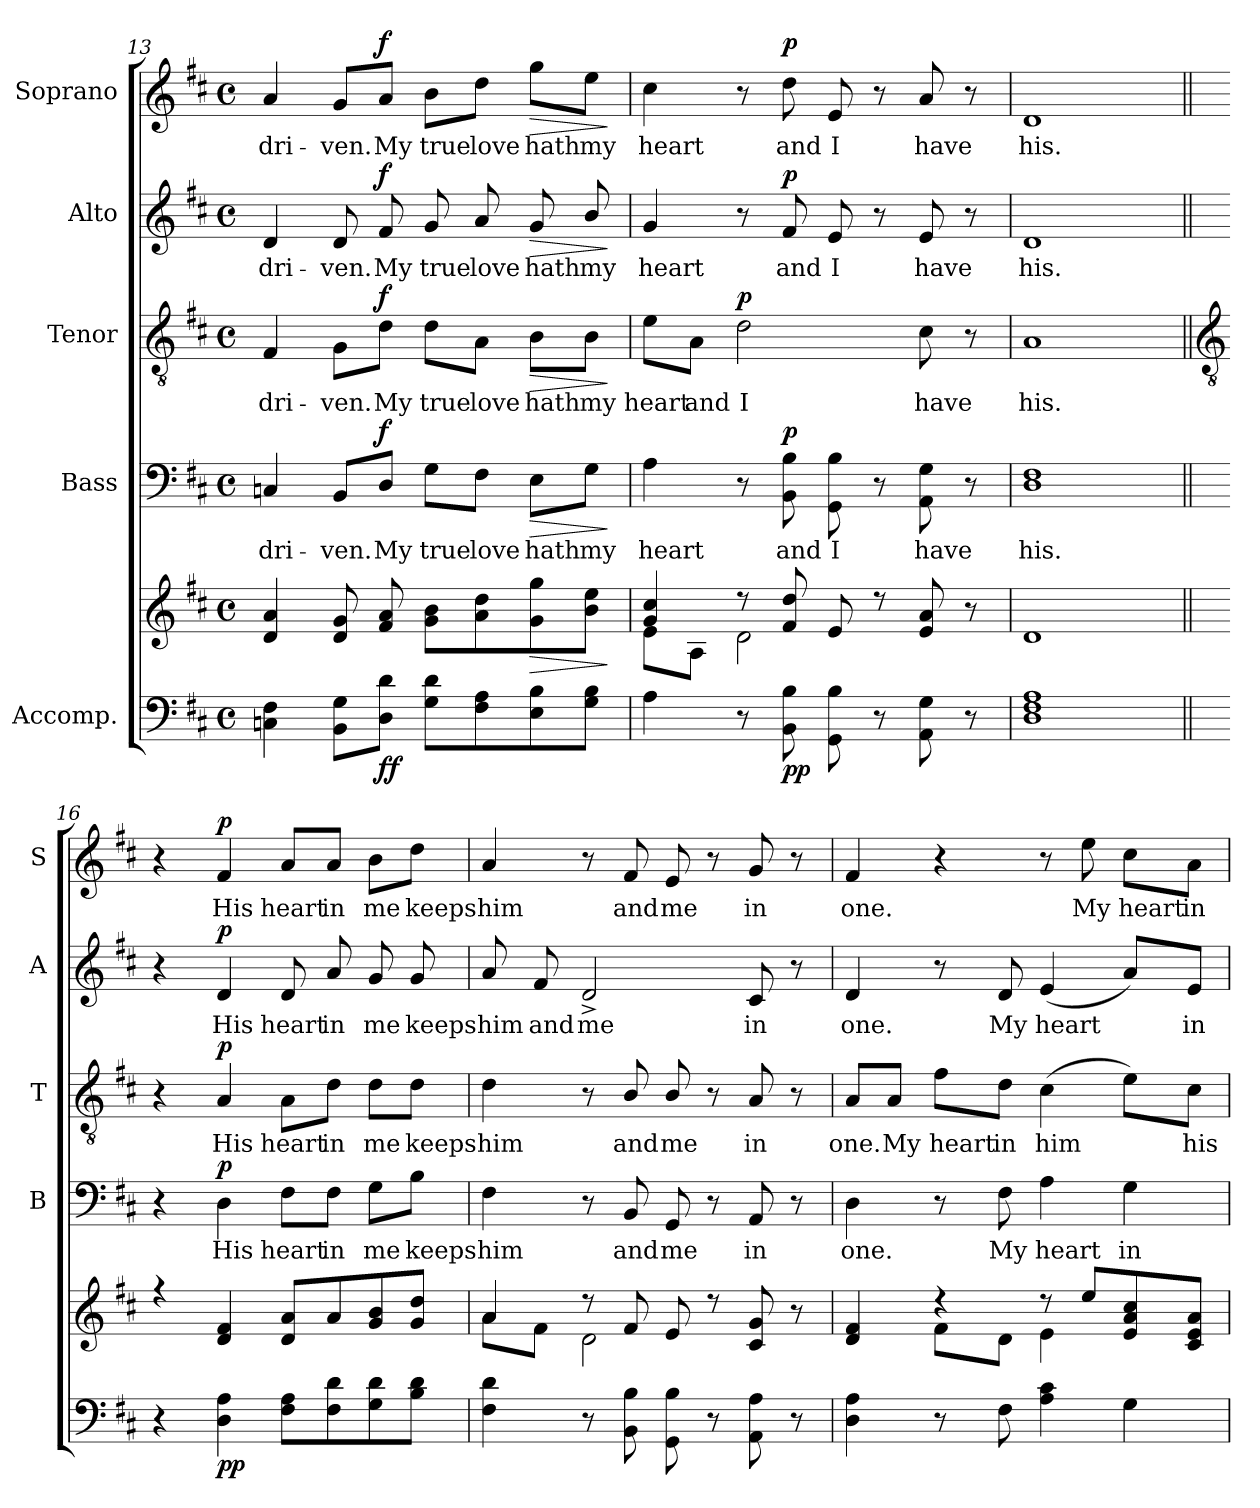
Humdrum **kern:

**kern	**kern	**dynam	**kern	**text	**dynam	**kern	**text	**dynam	**kern	**text	**dynam	**kern	**text	**dynam
*part5	*part5	*part5	*part4	*part4	*part4	*part3	*part3	*part3	*part2	*part2	*part2	*part1	*part1	*part1
*staff6	*staff5	*staff5/6	*staff4	*staff4	*staff4	*staff3	*staff3	*staff3	*staff2	*staff2	*staff2	*staff1	*staff1	*staff1
*I"Accomp.	*	*	*I"Bass	*	*	*I"Tenor	*	*	*I"Alto	*	*	*I"Soprano	*	*
*	*	*	*I'B	*	*	*I'T	*	*	*I'A	*	*	*I'S	*	*
!!LO:LB:g=z
*clefF4	*clefG2	*	*clefF4	*	*	*clefGv2	*	*	*clefG2	*	*	*clefG2	*	*
*k[f#c#]	*k[f#c#]	*	*k[f#c#]	*	*	*k[f#c#]	*	*	*k[f#c#]	*	*	*k[f#c#]	*	*
*D:	*D:	*	*D:	*	*	*D:	*	*	*D:	*	*	*D:	*	*
*M4/4	*M4/4	*	*M4/4	*	*	*M4/4	*	*	*M4/4	*	*	*M4/4	*	*
*met(c)	*met(c)	*	*met(c)	*	*	*met(c)	*	*	*met(c)	*	*	*met(c)	*	*
=13	=13	=13	=13	=13	=13	=13	=13	=13	=13	=13	=13	=13	=13	=13
*	*^	*	*	*	*	*	*	*	*	*	*	*	*	*
!	!	!	!	!	!LO:LY:b	!	!	!LO:LY:b	!	!	!LO:LY:b	!	!	!LO:LY:b	!
4Cn 4F#	4d 4a	1ryy	.	4Cn	dri-	.	4F#	dri-	.	4d	dri-	.	4a	dri-	.
!	!	!	!	!	!LO:LY:b	!	!	!LO:LY:b	!	!	!LO:LY:b	!	!	!LO:LY:b	!
8BB 8GL	8d 8g	.	.	8BB/L	-ven.	.	8G\L	-ven.	.	8d	-ven.	.	8g/L	-ven.	.
!	!	!	!LO:DY:b=2	!	!LO:LY:b	!	!	!LO:LY:b	!	!	!LO:LY:b	!	!	!LO:LY:b	!
!	!	!	!LO:DY:n=1:b	!	!	!LO:DY:b	!	!	!LO:DY:b	!	!	!LO:DY:b	!	!	!LO:DY:b
8D 8dJ	8f# 8a	.	f f	8D/J	My	f	8d\J	My	f	8f#	My	f	8a/J	My	f
!	!	!	!	!	!LO:LY:b	!	!	!LO:LY:b	!	!	!LO:LY:b	!	!	!LO:LY:b	!
8G 8dL	8g 8bL	.	.	8G\L	true	.	8d\L	true	.	8g	true	.	8b\L	true	.
!	!	!	!	!	!LO:LY:b	!	!	!LO:LY:b	!	!	!LO:LY:b	!	!	!LO:LY:b	!
8F# 8A	8a 8dd	.	.	8F#\J	love	.	8A\J	love	.	8a	love	.	8dd\J	love	.
!	!	!	!LO:HP:b	!	!LO:LY:b	!LO:HP:b	!	!LO:LY:b	!LO:HP:b	!	!LO:LY:b	!LO:HP:b	!	!LO:LY:b	!LO:HP:b
8E 8B	8g 8gg	.	>	8E\L	hath	>	8B\L	hath	>	8g	hath	>	8gg\L	hath	>
!	!	!	!	!	!LO:LY:b	!	!	!LO:LY:b	!	!	!LO:LY:b	!	!	!LO:LY:b	!
8G 8BJ	8b 8eeJ	.	.	8G\J	my	.	8B\J	my	.	8b/	my	.	8ee\J	my	.
*	*v	*v	*	*	*	*	*	*	*	*	*	*	*	*	*
.	.	]	.	.	]	.	.	]	.	.	]	.	.	]
=14	=14	=14	=14	=14	=14	=14	=14	=14	=14	=14	=14	=14	=14	=14
*	*^	*	*	*	*	*	*	*	*	*	*	*	*	*
!	!	!	!	!	!LO:LY:b	!	!	!LO:LY:b	!	!	!LO:LY:b	!	!	!LO:LY:b	!
4A	4g 4cc#	8e\L	.	4A	heart	.	8e\L	heart	.	4g	heart	.	4cc#	heart	.
!	!	!	!	!	!	!	!	!LO:LY:b	!	!	!	!	!	!	!
.	.	8A\J	.	.	.	.	8A\J	and	.	.	.	.	.	.	.
!	!	!	!	!	!	!	!	!LO:LY:b	!LO:DY:b	!	!	!	!	!	!
8r	8r	2d\	.	8r	.	.	2d	I	p	8r	.	.	8r	.	.
!	!	!	!LO:DY:b=2	!	!LO:LY:b	!	!	!	!	!	!LO:LY:b	!	!	!LO:LY:b	!
!	!	!	!LO:DY:n=1:b	!	!	!LO:DY:b	!	!	!	!	!	!LO:DY:b	!	!	!LO:DY:b
8BB 8B	8f# 8dd	.	p p	8BB 8B	and	p	.	.	.	8f#	and	p	8dd	and	p
!	!	!	!	!	!LO:LY:b	!	!	!	!	!	!LO:LY:b	!	!	!LO:LY:b	!
8GG 8B	8e	.	.	8GG 8B	I	.	.	.	.	8e	I	.	8e	I	.
8r	8r	.	.	8r	.	.	.	.	.	8r	.	.	8r	.	.
!	!	!	!	!	!LO:LY:b	!	!	!LO:LY:b	!	!	!LO:LY:b	!	!	!LO:LY:b	!
8AA 8G	8e 8a	4ryy	.	8AA 8G	have	.	8c#	have	.	8e	have	.	8a	have	.
8r	8r	.	.	8r	.	.	8r	.	.	8r	.	.	8r	.	.
=15	=15	=15	=15	=15	=15	=15	=15	=15	=15	=15	=15	=15	=15	=15	=15
!	!	!	!	!	!LO:LY:b	!	!	!LO:LY:b	!	!	!LO:LY:b	!	!	!LO:LY:b	!
1D 1F# 1A	1d	1ryy	.	1D 1F#	his.	.	1A	his.	.	1d	his.	.	1d	his.	.
!!LO:LB:g=z
=16||	=16||	=16||	=16||	=16||	=16||	=16||	=16||	=16||	=16||	=16||	=16||	=16||	=16||	=16||	=16||
*	*	*	*	*	*	*	*clefGv2	*	*	*	*	*	*	*	*
4r	4r	1ryy	.	4r	.	.	4r	.	.	4r	.	.	4r	.	.
!	!	!	!LO:DY:b=2	!	!LO:LY:b	!	!	!LO:LY:b	!	!	!LO:LY:b	!	!	!LO:LY:b	!
!	!	!	!LO:DY:n=1:b	!	!	!LO:DY:b	!	!	!LO:DY:b	!	!	!LO:DY:b	!	!	!LO:DY:b
4D 4A	4d 4f#	.	p p	4D	His	p	4A	His	p	4d	His	p	4f#	His	p
!	!	!	!	!	!LO:LY:b	!	!	!LO:LY:b	!	!	!LO:LY:b	!	!	!LO:LY:b	!
8F# 8AL	8d 8aL	.	.	8F#\L	heart	.	8A\L	heart	.	8d	heart	.	8a/L	heart	.
!	!	!	!	!	!LO:LY:b	!	!	!LO:LY:b	!	!	!LO:LY:b	!	!	!LO:LY:b	!
8F# 8d	8a	.	.	8F#\J	in	.	8d\J	in	.	8a	in	.	8a/J	in	.
!	!	!	!	!	!LO:LY:b	!	!	!LO:LY:b	!	!	!LO:LY:b	!	!	!LO:LY:b	!
8G 8d	8g 8b	.	.	8G\L	me	.	8d\L	me	.	8g	me	.	8b\L	me	.
!	!	!	!	!	!LO:LY:b	!	!	!LO:LY:b	!	!	!LO:LY:b	!	!	!LO:LY:b	!
8B 8dJ	8g 8ddJ	.	.	8B\J	keeps	.	8d\J	keeps	.	8g	keeps	.	8dd\J	keeps	.
=17	=17	=17	=17	=17	=17	=17	=17	=17	=17	=17	=17	=17	=17	=17	=17
!	!	!	!	!	!LO:LY:b	!	!	!LO:LY:b	!	!	!LO:LY:b	!	!	!LO:LY:b	!
4F# 4d	4a	8a\L	.	4F#	him	.	4d	him	.	8a	him	.	4a	him	.
!	!	!	!	!	!	!	!	!	!	!	!LO:LY:b	!	!	!	!
.	.	8f#\J	.	.	.	.	.	.	.	8f#	and	.	.	.	.
!	!	!	!	!	!	!	!	!	!	!	!LO:LY:b	!	!	!	!
8r	8r	2d\	.	8r	.	.	8r	.	.	2d^	me	.	8r	.	.
!	!	!	!	!	!LO:LY:b	!	!	!LO:LY:b	!	!	!	!	!	!LO:LY:b	!
8BB 8B	8f#	.	.	8BB	and	.	8B/	and	.	.	.	.	8f#	and	.
!	!	!	!	!	!LO:LY:b	!	!	!LO:LY:b	!	!	!	!	!	!LO:LY:b	!
8GG 8B	8e	.	.	8GG	me	.	8B/	me	.	.	.	.	8e	me	.
8r	8r	.	.	8r	.	.	8r	.	.	.	.	.	8r	.	.
!	!	!	!	!	!LO:LY:b	!	!	!LO:LY:b	!	!	!LO:LY:b	!	!	!LO:LY:b	!
8AA 8A	8c# 8g	4ryy	.	8AA	in	.	8A	in	.	8c#	in	.	8g	in	.
8r	8r	.	.	8r	.	.	8r	.	.	8r	.	.	8r	.	.
=18	=18	=18	=18	=18	=18	=18	=18	=18	=18	=18	=18	=18	=18	=18	=18
!	!	!	!	!	!LO:LY:b	!	!	!LO:LY:b	!	!	!LO:LY:b	!	!	!LO:LY:b	!
4D 4A	4d 4f#	4ryy	.	4D	one.	.	8A/L	one.	.	4d	one.	.	4f#	one.	.
!	!	!	!	!	!	!	!	!LO:LY:b	!	!	!	!	!	!	!
.	.	.	.	.	.	.	8A/J	My	.	.	.	.	.	.	.
!	!	!	!	!	!	!	!	!LO:LY:b	!	!	!	!	!	!	!
8r	4r	8f#\L	.	8r	.	.	8f#\L	heart	.	8r	.	.	4r	.	.
!	!	!	!	!	!LO:LY:b	!	!	!LO:LY:b	!	!	!LO:LY:b	!	!	!	!
8F#	.	8d\J	.	8F#	My	.	8d\J	in	.	8d	My	.	.	.	.
!	!	!	!	!	!LO:LY:b	!	!	!LO:LY:b	!	!	!LO:LY:b	!	!	!	!
4A 4c#	8r	4e\	.	4A	heart	.	(>4c#	him	.	(<4e	heart	.	8r	.	.
!	!	!	!	!	!	!	!	!	!	!	!	!	!	!LO:LY:b	!
.	8eeL	.	.	.	.	.	.	.	.	.	.	.	8ee	My	.
!	!	!	!	!	!LO:LY:b	!	!	!	!	!	!	!	!	!LO:LY:b	!
4G	8e 8a 8cc#	4ryy	.	4G	in	.	8e\L)	.	.	8aL)	.	.	8cc#\L	heart	.
!	!	!	!	!	!	!	!	!LO:LY:b	!	!	!LO:LY:b	!	!	!LO:LY:b	!
.	8c# 8e 8aJ	.	.	.	.	.	8c#\J	his	.	8eJ	in	.	8a\J	in	.
*	*v	*v	*	*	*	*	*	*	*	*	*	*	*	*	*
=	=	=	=	=	=	=	=	=	=	=	=	=	=	=
*-	*-	*-	*-	*-	*-	*-	*-	*-	*-	*-	*-	*-	*-	*-
